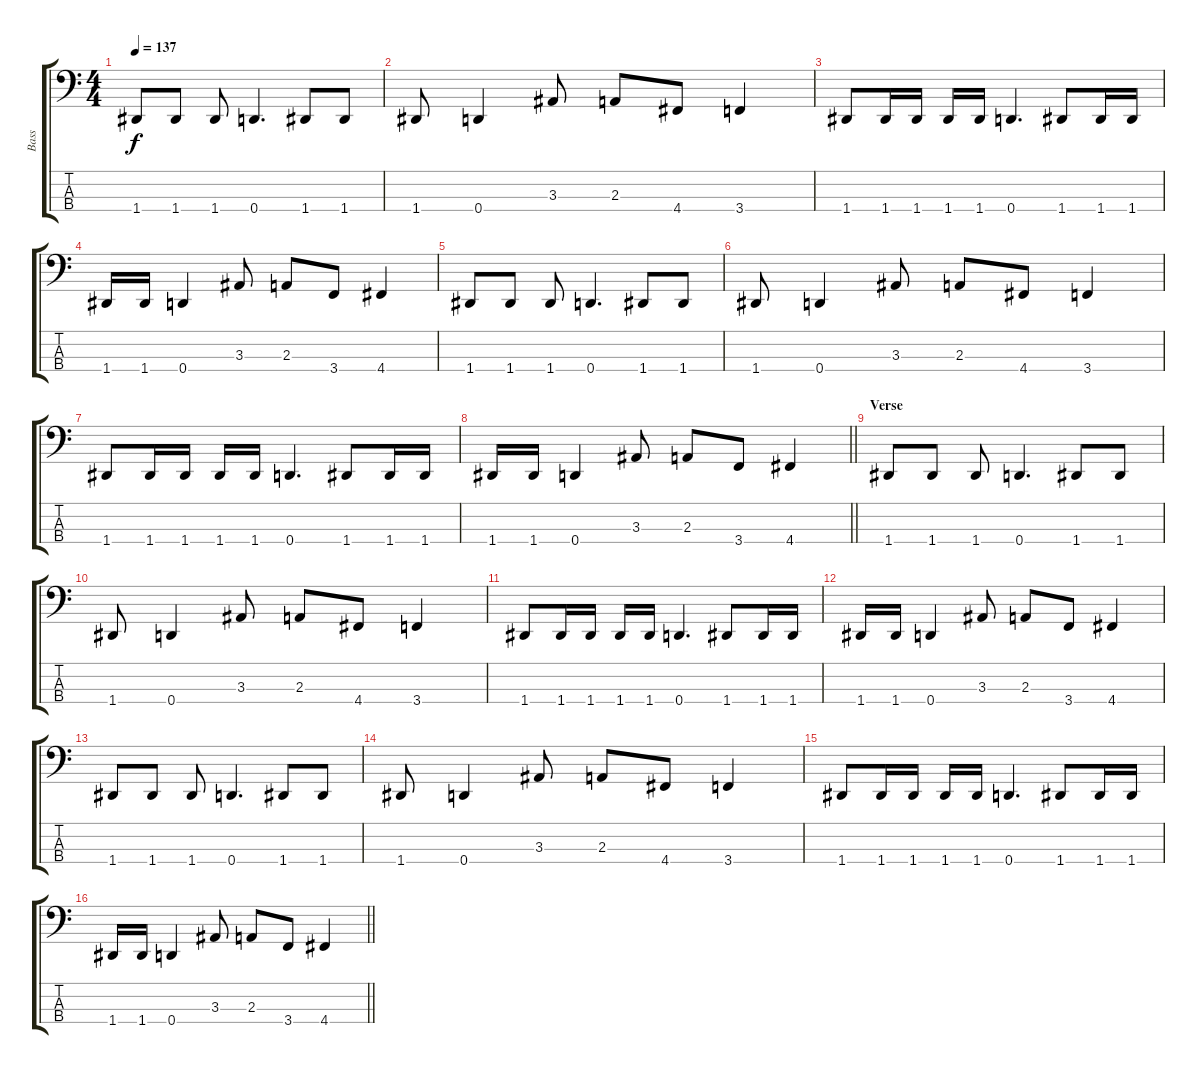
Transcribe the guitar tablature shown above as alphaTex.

\track ("Bass" "Bass") {instrument electricbassfinger}
\staff {score tabs}
\tuning (F2 C2 G1 D1) {hide}
\ts (4 4)
\tempo 137
\clef f4
\ks c
1.4.8{dy f} 1.4.8 1.4.8 0.4.4{d} 1.4.8 1.4.8 |
1.4.8 0.4.4 3.3.8 2.3.8 4.4.8 3.4.4 |
1.4.8 1.4.16 1.4.16 1.4.16 1.4.16 0.4.4{d} 1.4.8 1.4.16 1.4.16 |
1.4.16 1.4.16 0.4.4 3.3.8 2.3.8 3.4.8 4.4.4 |
1.4.8 1.4.8 1.4.8 0.4.4{d} 1.4.8 1.4.8 |
1.4.8 0.4.4 3.3.8 2.3.8 4.4.8 3.4.4 |
1.4.8 1.4.16 1.4.16 1.4.16 1.4.16 0.4.4{d} 1.4.8 1.4.16 1.4.16 |
\barLineRight lightlight
1.4.16 1.4.16 0.4.4 3.3.8 2.3.8 3.4.8 4.4.4 |
\section ("" "Verse")
1.4.8 1.4.8 1.4.8 0.4.4{d} 1.4.8 1.4.8 |
1.4.8 0.4.4 3.3.8 2.3.8 4.4.8 3.4.4 |
1.4.8 1.4.16 1.4.16 1.4.16 1.4.16 0.4.4{d} 1.4.8 1.4.16 1.4.16 |
1.4.16 1.4.16 0.4.4 3.3.8 2.3.8 3.4.8 4.4.4 |
1.4.8 1.4.8 1.4.8 0.4.4{d} 1.4.8 1.4.8 |
1.4.8 0.4.4 3.3.8 2.3.8 4.4.8 3.4.4 |
1.4.8 1.4.16 1.4.16 1.4.16 1.4.16 0.4.4{d} 1.4.8 1.4.16 1.4.16 |
\barLineRight lightlight
1.4.16 1.4.16 0.4.4 3.3.8 2.3.8 3.4.8 4.4.4
